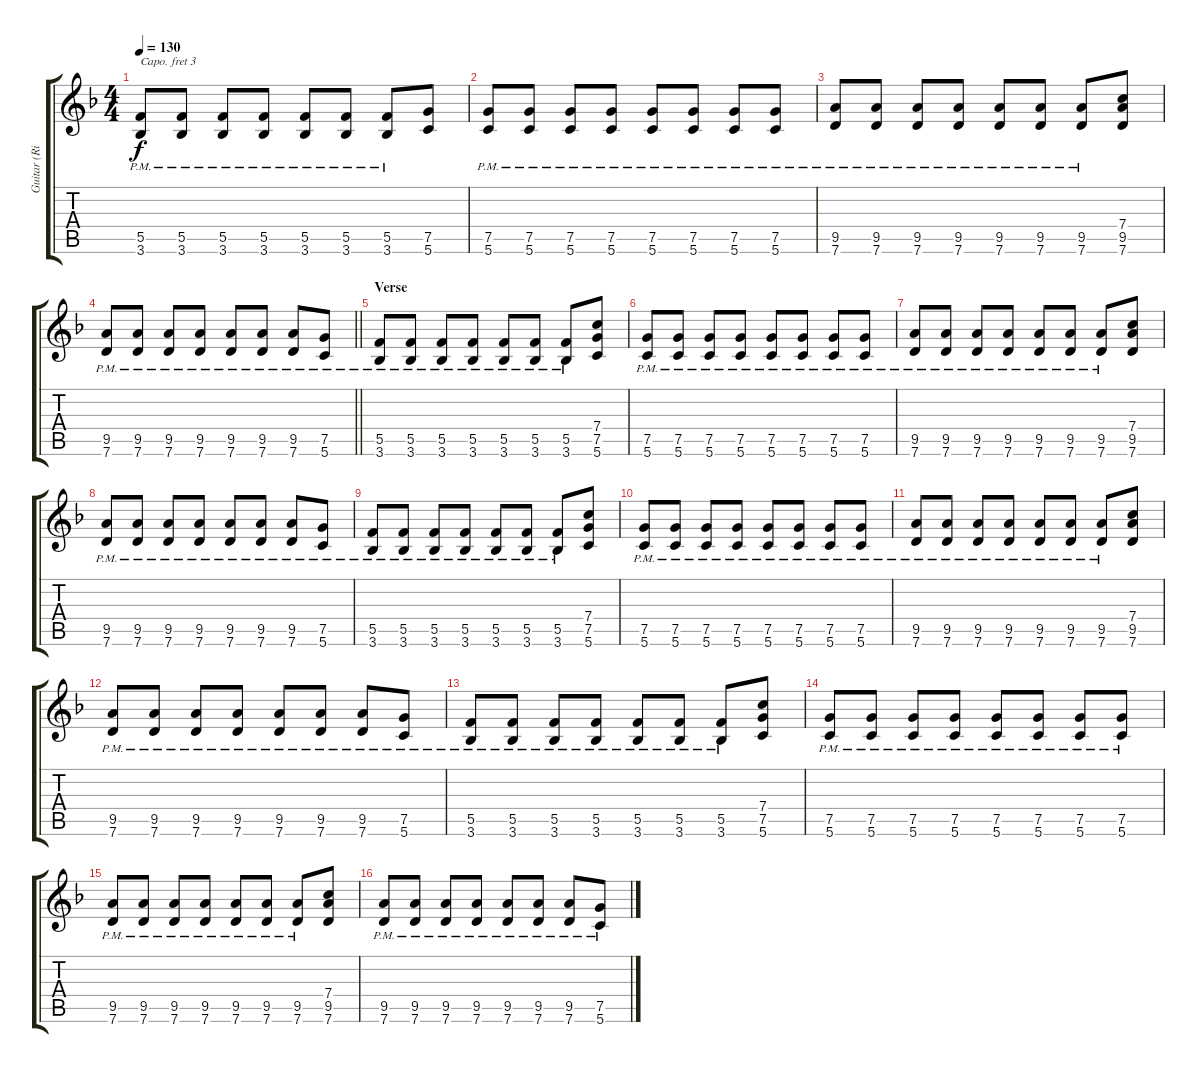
\track ("Guitar (Right)" "Guitar (Ri") {instrument overdrivenguitar}
\staff {score tabs}
\capo 3
\tuning (E4 B3 G3 D3 A2 E2) {hide}
\ts (4 4)
\tempo 130
\clef g2
\ks f
(5.5{pm} 3.6{pm}).8{dy f} (5.5{pm} 3.6{pm}).8 (5.5{pm} 3.6{pm}).8 (5.5{pm} 3.6{pm}).8 (5.5{pm} 3.6{pm}).8 (5.5{pm} 3.6{pm}).8 (5.5{pm} 3.6{pm}).8 (7.5 5.6).8 |
(7.5{pm} 5.6{pm}).8 (7.5{pm} 5.6{pm}).8 (7.5{pm} 5.6{pm}).8 (7.5{pm} 5.6{pm}).8 (7.5{pm} 5.6{pm}).8 (7.5{pm} 5.6{pm}).8 (7.5{pm} 5.6{pm}).8 (7.5{pm} 5.6{pm}).8 |
(9.5{pm} 7.6{pm}).8 (9.5{pm} 7.6{pm}).8 (9.5{pm} 7.6{pm}).8 (9.5{pm} 7.6{pm}).8 (9.5{pm} 7.6{pm}).8 (9.5{pm} 7.6{pm}).8 (9.5{pm} 7.6{pm}).8 (7.4 9.5 7.6).8 |
\barLineRight lightlight
(9.5{pm} 7.6{pm}).8 (9.5{pm} 7.6{pm}).8 (9.5{pm} 7.6{pm}).8 (9.5{pm} 7.6{pm}).8 (9.5{pm} 7.6{pm}).8 (9.5{pm} 7.6{pm}).8 (9.5{pm} 7.6{pm}).8 (7.5{pm} 5.6{pm}).8 |
\section ("" "Verse")
(5.5{pm} 3.6{pm}).8 (5.5{pm} 3.6{pm}).8 (5.5{pm} 3.6{pm}).8 (5.5{pm} 3.6{pm}).8 (5.5{pm} 3.6{pm}).8 (5.5{pm} 3.6{pm}).8 (5.5{pm} 3.6{pm}).8 (7.4 7.5 5.6).8 |
(7.5{pm} 5.6{pm}).8 (7.5{pm} 5.6{pm}).8 (7.5{pm} 5.6{pm}).8 (7.5{pm} 5.6{pm}).8 (7.5{pm} 5.6{pm}).8 (7.5{pm} 5.6{pm}).8 (7.5{pm} 5.6{pm}).8 (7.5{pm} 5.6{pm}).8 |
(9.5{pm} 7.6{pm}).8 (9.5{pm} 7.6{pm}).8 (9.5{pm} 7.6{pm}).8 (9.5{pm} 7.6{pm}).8 (9.5{pm} 7.6{pm}).8 (9.5{pm} 7.6{pm}).8 (9.5{pm} 7.6{pm}).8 (7.4 9.5 7.6).8 |
(9.5{pm} 7.6{pm}).8 (9.5{pm} 7.6{pm}).8 (9.5{pm} 7.6{pm}).8 (9.5{pm} 7.6{pm}).8 (9.5{pm} 7.6{pm}).8 (9.5{pm} 7.6{pm}).8 (9.5{pm} 7.6{pm}).8 (7.5{pm} 5.6{pm}).8 |
(5.5{pm} 3.6{pm}).8 (5.5{pm} 3.6{pm}).8 (5.5{pm} 3.6{pm}).8 (5.5{pm} 3.6{pm}).8 (5.5{pm} 3.6{pm}).8 (5.5{pm} 3.6{pm}).8 (5.5{pm} 3.6{pm}).8 (7.4 7.5 5.6).8 |
(7.5{pm} 5.6{pm}).8 (7.5{pm} 5.6{pm}).8 (7.5{pm} 5.6{pm}).8 (7.5{pm} 5.6{pm}).8 (7.5{pm} 5.6{pm}).8 (7.5{pm} 5.6{pm}).8 (7.5{pm} 5.6{pm}).8 (7.5{pm} 5.6{pm}).8 |
(9.5{pm} 7.6{pm}).8 (9.5{pm} 7.6{pm}).8 (9.5{pm} 7.6{pm}).8 (9.5{pm} 7.6{pm}).8 (9.5{pm} 7.6{pm}).8 (9.5{pm} 7.6{pm}).8 (9.5{pm} 7.6{pm}).8 (7.4 9.5 7.6).8 |
(9.5{pm} 7.6{pm}).8 (9.5{pm} 7.6{pm}).8 (9.5{pm} 7.6{pm}).8 (9.5{pm} 7.6{pm}).8 (9.5{pm} 7.6{pm}).8 (9.5{pm} 7.6{pm}).8 (9.5{pm} 7.6{pm}).8 (7.5{pm} 5.6{pm}).8 |
(5.5{pm} 3.6{pm}).8 (5.5{pm} 3.6{pm}).8 (5.5{pm} 3.6{pm}).8 (5.5{pm} 3.6{pm}).8 (5.5{pm} 3.6{pm}).8 (5.5{pm} 3.6{pm}).8 (5.5{pm} 3.6{pm}).8 (7.4 7.5 5.6).8 |
(7.5{pm} 5.6{pm}).8 (7.5{pm} 5.6{pm}).8 (7.5{pm} 5.6{pm}).8 (7.5{pm} 5.6{pm}).8 (7.5{pm} 5.6{pm}).8 (7.5{pm} 5.6{pm}).8 (7.5{pm} 5.6{pm}).8 (7.5{pm} 5.6{pm}).8 |
(9.5{pm} 7.6{pm}).8 (9.5{pm} 7.6{pm}).8 (9.5{pm} 7.6{pm}).8 (9.5{pm} 7.6{pm}).8 (9.5{pm} 7.6{pm}).8 (9.5{pm} 7.6{pm}).8 (9.5{pm} 7.6{pm}).8 (7.4 9.5 7.6).8 |
(9.5{pm} 7.6{pm}).8 (9.5{pm} 7.6{pm}).8 (9.5{pm} 7.6{pm}).8 (9.5{pm} 7.6{pm}).8 (9.5{pm} 7.6{pm}).8 (9.5{pm} 7.6{pm}).8 (9.5{pm} 7.6{pm}).8 (7.5{pm} 5.6{pm}).8
